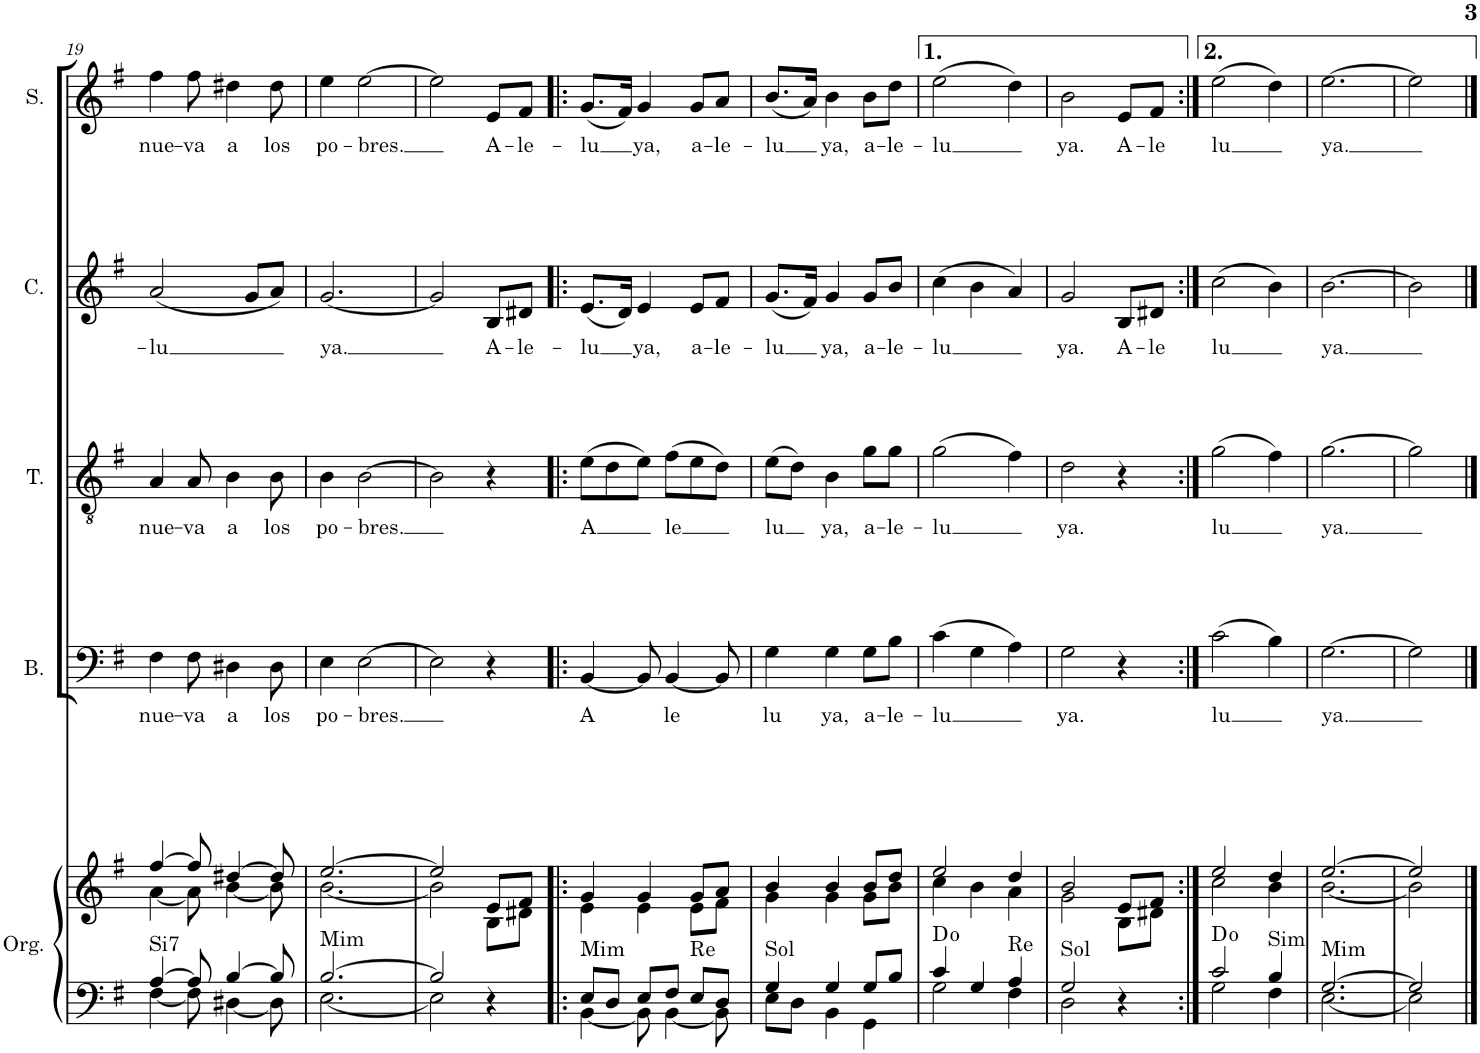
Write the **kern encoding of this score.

**kern	**kern	**harte	**kern	**text	**kern	**text	**kern	**text	**kern	**text
*part5	*part5	*part5	*part4	*part4	*part3	*part3	*part2	*part2	*part1	*part1
*staff6	*staff5	*	*staff4	*staff4	*staff3	*staff3	*staff2	*staff2	*staff1	*staff1
*I"Órgano	*	*	*I"Bajo	*	*I"Tenor	*	*I"Contralto	*	*I"Soprano	*
*	*	*	*I'B.	*	*I'T.	*	*I'C.	*	*I'S.	*
!!LO:PB:g=z
*clefF4	*clefG2	*	*clefF4	*	*clefGv2	*	*clefG2	*	*clefG2	*
*k[f#]	*k[f#]	*	*k[f#]	*	*k[f#]	*	*k[f#]	*	*k[f#]	*
*M3/4	*M3/4	*	*M3/4	*	*M3/4	*	*M3/4	*	*M3/4	*
=19	=19	=19	=19	=19	=19	=19	=19	=19	=19	=19
*^	*^	*	*	*	*	*	*	*	*	*
!	!	!	!	!LO:H:kt=Si7	!	!LO:LY:b	!	!LO:LY:b	!	!LO:LY:b	!	!LO:LY:b
[4A/	[4F#\	[4ff#/	[4a\	N	4F#\	nue-	4A/	nue-	(2a/	-lu	4ff#\	nue-
!	!	!	!	!	!	!LO:LY:b	!	!LO:LY:b	!	!	!	!LO:LY:b
8A/]	8F#\]	8ff#/]	8a\]	.	8F#\	-va	8A/	-va	.	.	8ff#\	-va
!	!	!	!	!	!	!LO:LY:b	!	!LO:LY:b	!	!	!	!LO:LY:b
[4B/	[4D#X\	[4dd#X/	[4b\	.	4D#X\	a	4B\	a	.	.	4dd#X\	a
.	.	.	.	.	.	.	.	.	8g/L	.	.	.
!	!	!	!	!	!	!LO:LY:b	!	!LO:LY:b	!	!	!	!LO:LY:b
8B/]	8D#\]	8dd#/]	8b\]	.	8D#\	los	8B\	los	8a/J)	.	8dd#\	los
=20	=20	=20	=20	=20	=20	=20	=20	=20	=20	=20	=20	=20
!	!	!	!	!LO:H:kt=Mim	!	!LO:LY:b	!	!LO:LY:b	!	!LO:LY:b	!	!LO:LY:b
[2.B/	[2.E\	[2.ee/	[2.b\	N	4E\	po-	4B\	po-	[2.g/	ya.	4ee\	po-
!	!	!	!	!	!	!LO:LY:b	!	!LO:LY:b	!	!	!	!LO:LY:b
.	.	.	.	.	[2E\	-bres.	[2B\	-bres.	.	.	[2ee\	-bres.
=21	=21	=21	=21	=21	=21	=21	=21	=21	=21	=21	=21	=21
2B/]	2E\]	2ee/]	2b\]	.	2E\]	.	2B\]	.	2g/]	.	2ee\]	.
!	!	!	!	!	!	!	!	!	!	!LO:LY:b	!	!LO:LY:b
4r	4ryy	8e/L	8B\L	.	4r	.	4r	.	8B/L	A-	8e/L	A-
!	!	!	!	!	!	!	!	!	!	!LO:LY:b	!	!LO:LY:b
.	.	8f#/J	8d#X\J	.	.	.	.	.	8d#X/J	-le-	8f#/J	-le-
=22!|:	=22!|:	=22!|:	=22!|:	=22!|:	=22!|:	=22!|:	=22!|:	=22!|:	=22!|:	=22!|:	=22!|:	=22!|:
!	!	!	!	!LO:H:kt=Mim	!	!LO:LY:b	!	!LO:LY:b	!	!LO:LY:b	!	!LO:LY:b
8E/L	[4BB\	4g/	4e\	N	[4BB/	A	(8e\L	A	(8.e/L	-lu	(8.g/L	-lu
8D/J	.	.	.	.	.	.	8d\	.	.	.	.	.
.	.	.	.	.	.	.	.	.	16d/Jk)	.	16f#/Jk)	.
!	!	!	!	!	!	!	!	!	!	!LO:LY:b	!	!LO:LY:b
8E/L	8BB\]	4g/	4e\	.	8BB/]	.	8e\J)	.	4e/	ya,	4g/	ya,
!	!	!	!	!	!	!LO:LY:b	!	!LO:LY:b	!	!	!	!
8F#/J	[4BB\	.	.	.	[4BB/	le	(8f#\L	le	.	.	.	.
!	!	!	!	!LO:H:kt=Re	!	!	!	!	!	!LO:LY:b	!	!LO:LY:b
8E/L	.	8g/L	8e\L	N	.	.	8e\	.	8e/L	a-	8g/L	a-
!	!	!	!	!	!	!	!	!	!	!LO:LY:b	!	!LO:LY:b
8D/J	8BB\]	8a/J	8f#\J	.	8BB/]	.	8d\J)	.	8f#/J	-le-	8a/J	-le-
=23	=23	=23	=23	=23	=23	=23	=23	=23	=23	=23	=23	=23
!	!	!	!	!LO:H:kt=Sol	!	!LO:LY:b	!	!LO:LY:b	!	!LO:LY:b	!	!LO:LY:b
4G/	8E\L	4b/	4g\	N	4G\	lu	(8e\L	lu	(8.g/L	-lu	(8.b/L	-lu
.	8D\J	.	.	.	.	.	8d\J)	.	.	.	.	.
.	.	.	.	.	.	.	.	.	16f#/Jk)	.	16a/Jk)	.
!	!	!	!	!	!	!LO:LY:b	!	!LO:LY:b	!	!LO:LY:b	!	!LO:LY:b
4G/	4BB\	4b/	4g\	.	4G\	ya,	4B\	ya,	4g/	ya,	4b\	ya,
!	!	!	!	!	!	!LO:LY:b	!	!LO:LY:b	!	!LO:LY:b	!	!LO:LY:b
8G/L	4GG\	8b/L	8g\L	.	8G\L	a-	8g\L	a-	8g/L	a-	8b\L	a-
!	!	!	!	!	!	!LO:LY:b	!	!LO:LY:b	!	!LO:LY:b	!	!LO:LY:b
8B/J	.	8dd/J	8b\J	.	8B\J	-le-	8g\J	-le-	8b/J	-le-	8dd\J	-le-
=24	=24	=24	=24	=24	=24	=24	=24	=24	=24	=24	=24	=24
!	!	!	!	!	!	!LO:LY:b	!	!LO:LY:b	!	!LO:LY:b	!	!LO:LY:b
4c/	2G\	2ee/	4cc\	D:dim	(4c\	-lu	(2g\	-lu	(4cc\	-lu	(2ee\	-lu
4G/	.	.	4b\	.	4G\	.	.	.	4b\	.	.	.
!	!	!	!	!LO:H:kt=Re	!	!	!	!	!	!	!	!
4A/	4F#\	4dd/	4a\	N	4A\)	.	4f#\)	.	4a/)	.	4dd\)	.
=25	=25	=25	=25	=25	=25	=25	=25	=25	=25	=25	=25	=25
!	!	!	!	!LO:H:kt=Sol	!	!LO:LY:b	!	!LO:LY:b	!	!LO:LY:b	!	!LO:LY:b
2G/	2D\	2b/	2g\	N	2G\	ya.	2d\	ya.	2g/	ya.	2b\	ya.
!	!	!	!	!	!	!	!	!	!	!LO:LY:b	!	!LO:LY:b
4r	4ryy	8e/L	8B\L	.	4r	.	4r	.	8B/L	A-	8e/L	A-
!	!	!	!	!	!	!	!	!	!	!LO:LY:b	!	!LO:LY:b
.	.	8f#/J	8d#X\J	.	.	.	.	.	8d#X/J	-le	8f#/J	-le
=26:|!	=26:|!	=26:|!	=26:|!	=26:|!	=26:|!	=26:|!	=26:|!	=26:|!	=26:|!	=26:|!	=26:|!	=26:|!
!	!	!	!	!	!	!LO:LY:b	!	!LO:LY:b	!	!LO:LY:b	!	!LO:LY:b
2c/	2G\	2ee/	2cc\	D:dim	(2c\	-lu	(2g\	-lu	(2cc\	-lu	(2ee\	-lu
!	!	!	!	!LO:H:kt=Sim	!	!	!	!	!	!	!	!
4B/	4F#\	4dd/	4b\	N	4B\)	.	4f#\)	.	4b\)	.	4dd\)	.
=27	=27	=27	=27	=27	=27	=27	=27	=27	=27	=27	=27	=27
!	!	!	!	!LO:H:kt=Mim	!	!LO:LY:b	!	!LO:LY:b	!	!LO:LY:b	!	!LO:LY:b
[2.G/	[2.E\	[2.ee/	[2.b\	N	[2.G\	ya.	[2.g\	ya.	[2.b\	ya.	[2.ee\	ya.
=28	=28	=28	=28	=28	=28	=28	=28	=28	=28	=28	=28	=28
2G/]	2E\]	2ee/]	2b\]	.	2G\]	.	2g\]	.	2b\]	.	2ee\]	.
*v	*v	*	*	*	*	*	*	*	*	*	*	*
*	*v	*v	*	*	*	*	*	*	*	*	*
==	==	==	==	==	==	==	==	==	==	==
*-	*-	*-	*-	*-	*-	*-	*-	*-	*-	*-
